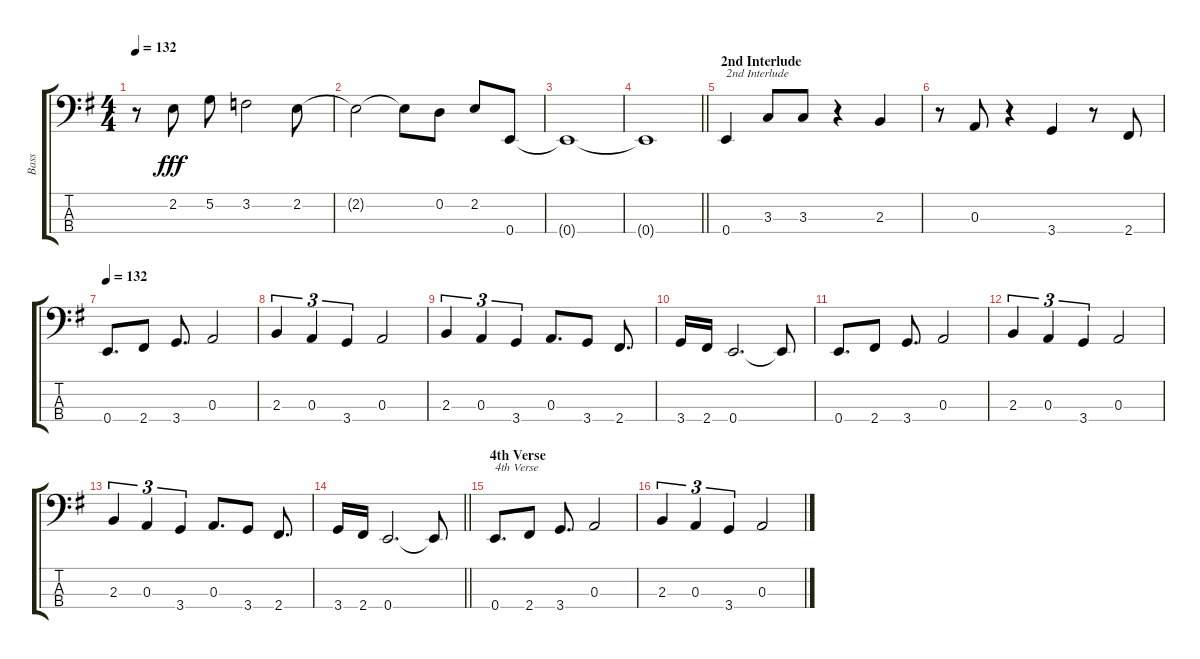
\track ("Bass" "Bass") {instrument electricbassfinger}
\staff {score tabs}
\tuning (G2 D2 A1 E1) {hide}
\ts (4 4)
\tempo 132
\clef f4
\ks g
r.8{dy fff} 2.2.8 5.2.8 3.2.2 2.2.8 |
2.2{t}.2 2.2{t}.8 0.2.8 2.2.8 0.4.8 |
0.4{t}.1 |
\barLineRight lightlight
0.4{t}.1 |
\section ("" "2nd Interlude")
0.4.4{txt "2nd Interlude"} 3.3.8 3.3.8 r.4 2.3.4 |
r.8 0.3.8 r.4 3.4.4 r.8 2.4.8 |
\tempo 132
0.4.8{d} 2.4.8 3.4.8{d} 0.3.2 |
2.3.4{tu (3 2)} 0.3.4{tu (3 2)} 3.4.4{tu (3 2)} 0.3.2 |
2.3.4{tu (3 2)} 0.3.4{tu (3 2)} 3.4.4{tu (3 2)} 0.3.8{d} 3.4.8 2.4.8{d} |
3.4.16 2.4.16 0.4.2{d} 0.4{t}.8 |
0.4.8{d} 2.4.8 3.4.8{d} 0.3.2 |
2.3.4{tu (3 2)} 0.3.4{tu (3 2)} 3.4.4{tu (3 2)} 0.3.2 |
2.3.4{tu (3 2)} 0.3.4{tu (3 2)} 3.4.4{tu (3 2)} 0.3.8{d} 3.4.8 2.4.8{d} |
\barLineRight lightlight
3.4.16 2.4.16 0.4.2{d} 0.4{t}.8 |
\section ("" "4th Verse")
0.4.8{d txt "4th Verse"} 2.4.8 3.4.8{d} 0.3.2 |
2.3.4{tu (3 2)} 0.3.4{tu (3 2)} 3.4.4{tu (3 2)} 0.3.2
